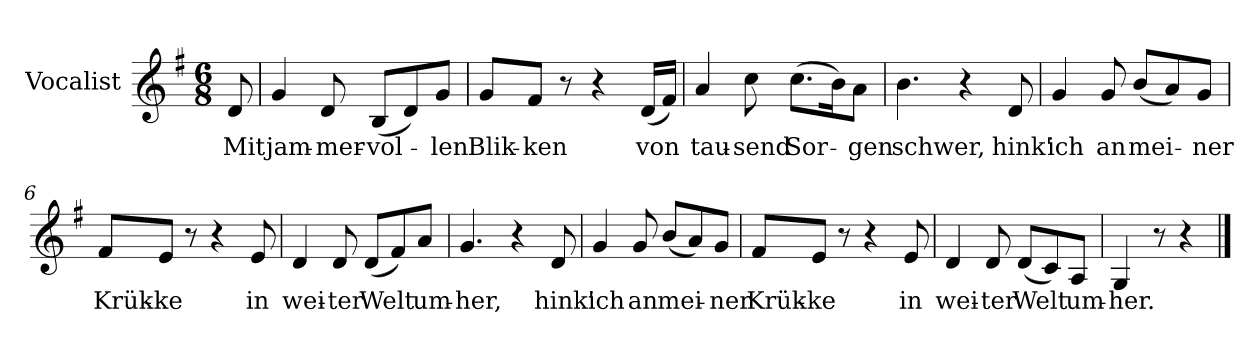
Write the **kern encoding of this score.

**kern	**text
*part1	*part1
*staff1	*staff1
*I"Vocalist	*
*k[f#]	*
*G:	*
*M6/8	*
=	=
8d	Mit
=1	=1
4g	jam-
8d	-mer-
(8BL	-vol-
8d)	.
8gJ	-len
=2	=2
8gL	Blik-
8f#J	-ken
8r	.
4r	.
(16dLL	von
16f#JJ)	.
=3	=3
4a	tau-
8cc	-send
(8.ccL	Sor-
16bK)	.
8aJ	-gen
=4	=4
4.b	schwer,
4r	.
8d	hink'
=5	=5
4g	ich
8g	an
(8bL	mei-
8a)	.
8gJ	-ner
=6	=6
8f#L	Krük-
8eJ	-ke
8r	.
4r	.
8e	in
=7	=7
4d	wei-
8d	-ter
(8dL	Welt
8f#)	.
8aJ	um-
=8	=8
4.g	-her,
4r	.
8d	hink'
=9	=9
4g	ich
8g	an
(8bL	mei-
8a)	.
8gJ	-ner
=10	=10
8f#L	Krük-
8eJ	-ke
8r	.
4r	.
8e	in
=11	=11
4d	wei-
8d	-ter
(8dL	Welt
8c)	.
8AJ	um-
=12	=12
4G	-her.
8r	.
4r	.
==	==
*-	*-
